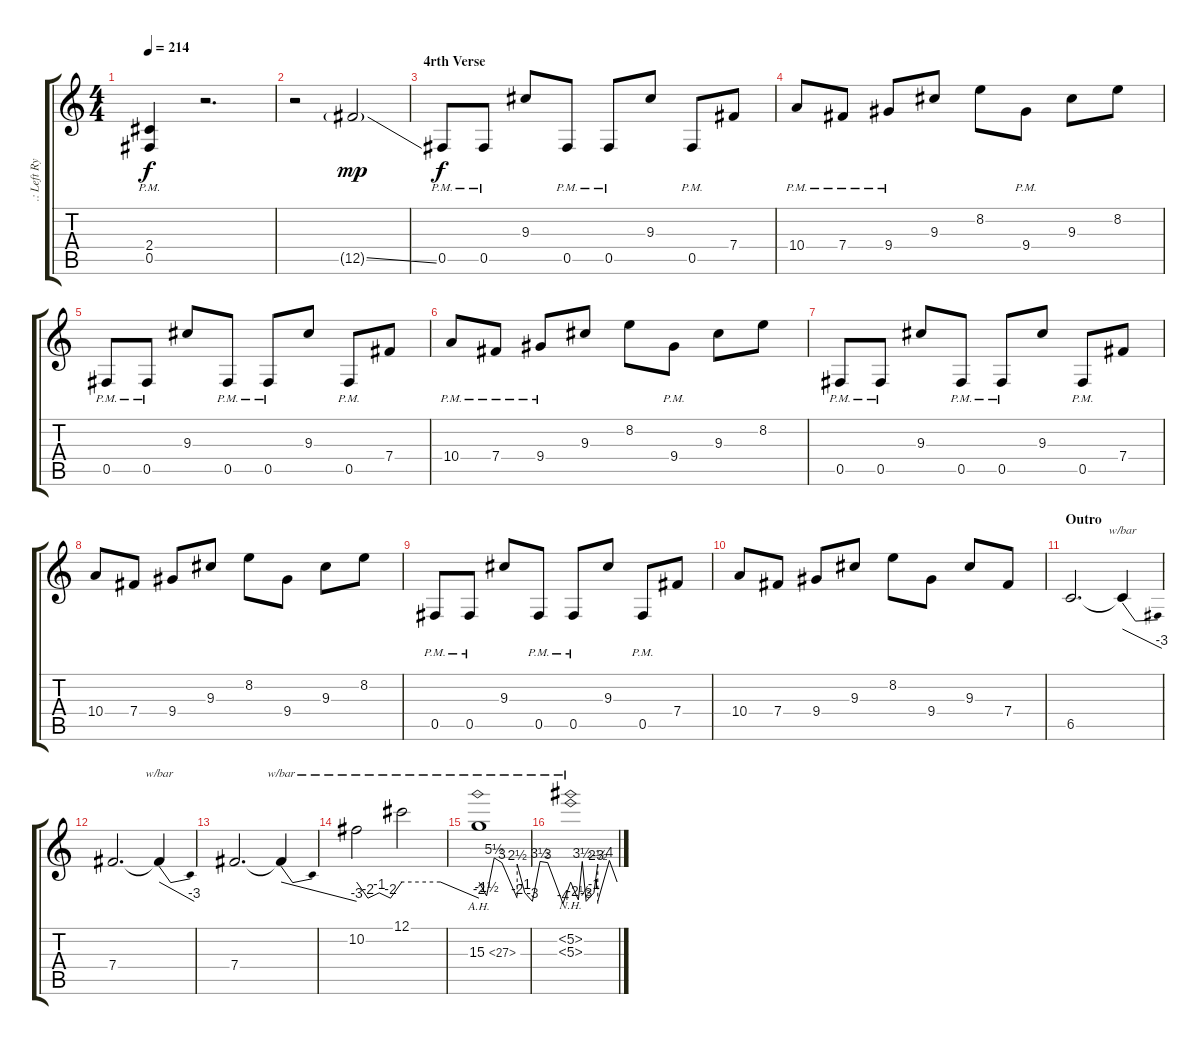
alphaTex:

\track (".: Left Rythm Guitar :." ".: Left Ry") {instrument overdrivenguitar}
\staff {score tabs}
\tuning (Db4 Ab3 E3 B2 Gb2 Db2) {hide}
\ts (4 4)
\tempo 214
\clef g2
\ks c
(2.4{pm} 0.5{pm}).4{dy f} r.2{d} |
r.2 12.5{ss g}.2{dy mp} |
\section ("" "4rth Verse")
0.5{pm}.8{dy f} 0.5{pm}.8 9.3.8 0.5{pm}.8 0.5{pm}.8 9.3.8 0.5{pm}.8 7.4.8 |
10.4{pm}.8 7.4{pm}.8 9.4{pm}.8 9.3.8 8.2.8 9.4{pm}.8 9.3.8 8.2.8 |
0.5{pm}.8 0.5{pm}.8 9.3.8 0.5{pm}.8 0.5{pm}.8 9.3.8 0.5{pm}.8 7.4.8 |
10.4{pm}.8 7.4{pm}.8 9.4{pm}.8 9.3.8 8.2.8 9.4{pm}.8 9.3.8 8.2.8 |
0.5{pm}.8 0.5{pm}.8 9.3.8 0.5{pm}.8 0.5{pm}.8 9.3.8 0.5{pm}.8 7.4.8 |
10.4.8 7.4.8 9.4.8 9.3.8 8.2.8 9.4.8 9.3.8 8.2.8 |
0.5{pm}.8 0.5{pm}.8 9.3.8 0.5{pm}.8 0.5{pm}.8 9.3.8 0.5{pm}.8 7.4.8 |
10.4.8 7.4.8 9.4.8 9.3.8 8.2.8 9.4.8 9.3.8 7.4.8 |
\section ("" "Outro")
6.5.2{d} 6.5{t}.4{tbe (dive default 0 0 60 -12)} |
7.4.2{d} 7.4{t}.4{tbe (dive default 0 0 60 -12)} |
7.4.2{d} 7.4{t}.4{tbe (dive default 0 0 60 -12)} |
10.2.2{tbe (custom default 0 0 15 -8 30 -4 45 -8 60 0)} 12.1.2{tbe (custom default 0 0 30 0 60 -8)} |
15.3{ah 12}.1{tbe (custom default 0 0 5 -6 10 22 15 12 25 -8 25 10 30 -4 35 -12 40 14 45 12 55 -16 60 0)} |
(5.2{nh} 5.3{nh}).1{tbe (custom default 0 0 10 -10 15 14 20 -12 30 -4 35 10 35 -12 50 16 60 0)}
